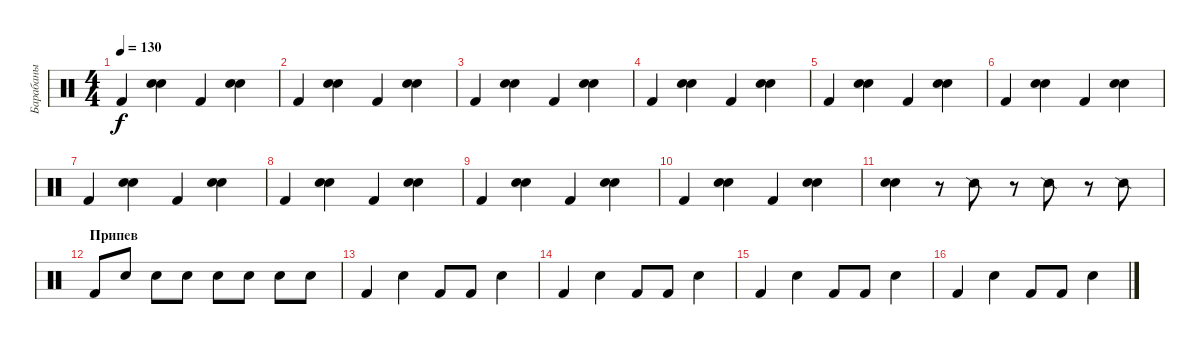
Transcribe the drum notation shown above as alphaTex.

\track ("Барабаны" "Барабаны") {instrument percussion}
\staff {score}
\articulation defaults
\ts (4 4)
\tempo 130
\clef neutral
\ks c "Kick (hit) 2".4{dy f}
("Snare (hit) 2" "Electric Snare (hit)").4 "Kick (hit) 2".4 ("Snare (hit) 2" "Electric Snare (hit)").4 |
"Kick (hit) 2".4 ("Snare (hit) 2" "Electric Snare (hit)").4 "Kick (hit) 2".4 ("Snare (hit) 2" "Electric Snare (hit)").4 |
"Kick (hit) 2".4 ("Snare (hit) 2" "Electric Snare (hit)").4 "Kick (hit) 2".4 ("Snare (hit) 2" "Electric Snare (hit)").4 |
"Kick (hit) 2".4 ("Snare (hit) 2" "Electric Snare (hit)").4 "Kick (hit) 2".4 ("Snare (hit) 2" "Electric Snare (hit)").4 |
"Kick (hit) 2".4 ("Snare (hit) 2" "Electric Snare (hit)").4 "Kick (hit) 2".4 ("Snare (hit) 2" "Electric Snare (hit)").4 |
"Kick (hit) 2".4 ("Snare (hit) 2" "Electric Snare (hit)").4 "Kick (hit) 2".4 ("Snare (hit) 2" "Electric Snare (hit)").4 |
"Kick (hit) 2".4 ("Snare (hit) 2" "Electric Snare (hit)").4 "Kick (hit) 2".4 ("Snare (hit) 2" "Electric Snare (hit)").4 |
"Kick (hit) 2".4 ("Snare (hit) 2" "Electric Snare (hit)").4 "Kick (hit) 2".4 ("Snare (hit) 2" "Electric Snare (hit)").4 |
"Kick (hit) 2".4 ("Snare (hit) 2" "Electric Snare (hit)").4 "Kick (hit) 2".4 ("Snare (hit) 2" "Electric Snare (hit)").4 |
"Kick (hit) 2".4 ("Snare (hit) 2" "Electric Snare (hit)").4 "Kick (hit) 2".4 ("Snare (hit) 2" "Electric Snare (hit)").4 |
("Snare (hit) 2" "Electric Snare (hit)").4 r.8 "Snare (side stick) 2".8 r.8 "Snare (side stick) 2".8 r.8 "Snare (side stick) 2".8 |
\section ("" "Припев")
"Kick (hit) 2".8 "Snare (hit) 2".8 "Snare (hit) 2".8 "Snare (hit) 2".8 "Snare (hit) 2".8 "Snare (hit) 2".8 "Snare (hit) 2".8 "Snare (hit) 2".8 |
"Kick (hit) 2".4 "Snare (hit) 2".4 "Kick (hit) 2".8 "Kick (hit) 2".8 "Snare (hit) 2".4 |
"Kick (hit) 2".4 "Snare (hit) 2".4 "Kick (hit) 2".8 "Kick (hit) 2".8 "Snare (hit) 2".4 |
"Kick (hit) 2".4 "Snare (hit) 2".4 "Kick (hit) 2".8 "Kick (hit) 2".8 "Snare (hit) 2".4 |
"Kick (hit) 2".4 "Snare (hit) 2".4 "Kick (hit) 2".8 "Kick (hit) 2".8 "Snare (hit) 2".4
